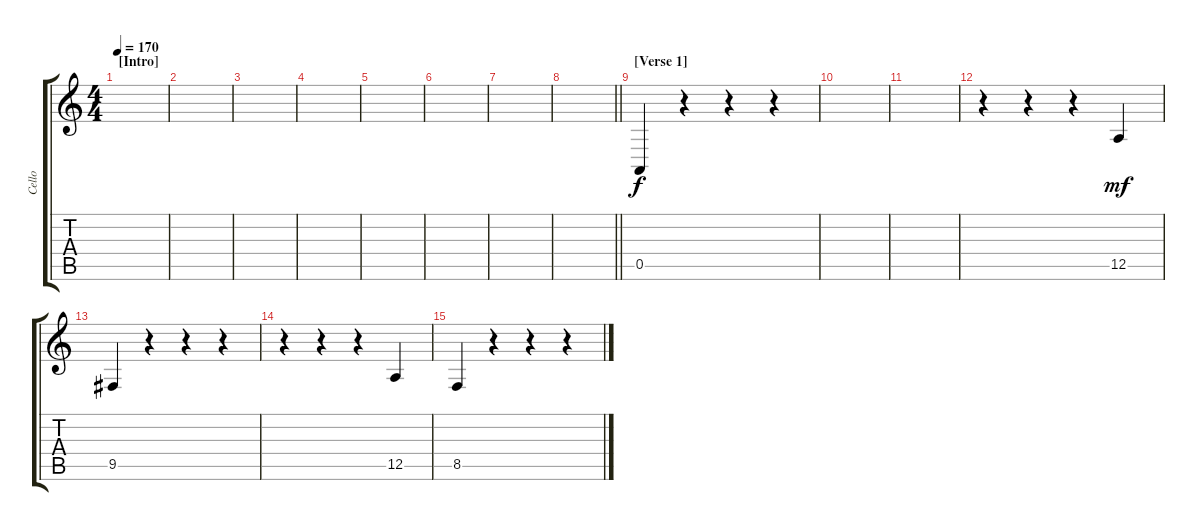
\track ("Cello" "Cello") {instrument cello}
\staff {score tabs}
\tuning (E4 B3 G3 D3 A2 E2) {hide}
\ts (4 4)
\section ("" "[Intro]")
\tempo 170
\clef g2
\ks c
|
|
|
|
|
|
|
\barLineRight lightlight
|
\section ("" "[Verse 1]")
0.5.4 r.4 r.4 r.4 |
|
|
r.4 r.4 r.4 12.5.4{dy mf} |
9.5.4 r.4 r.4 r.4 |
r.4 r.4 r.4 12.5.4 |
8.5.4 r.4 r.4 r.4
